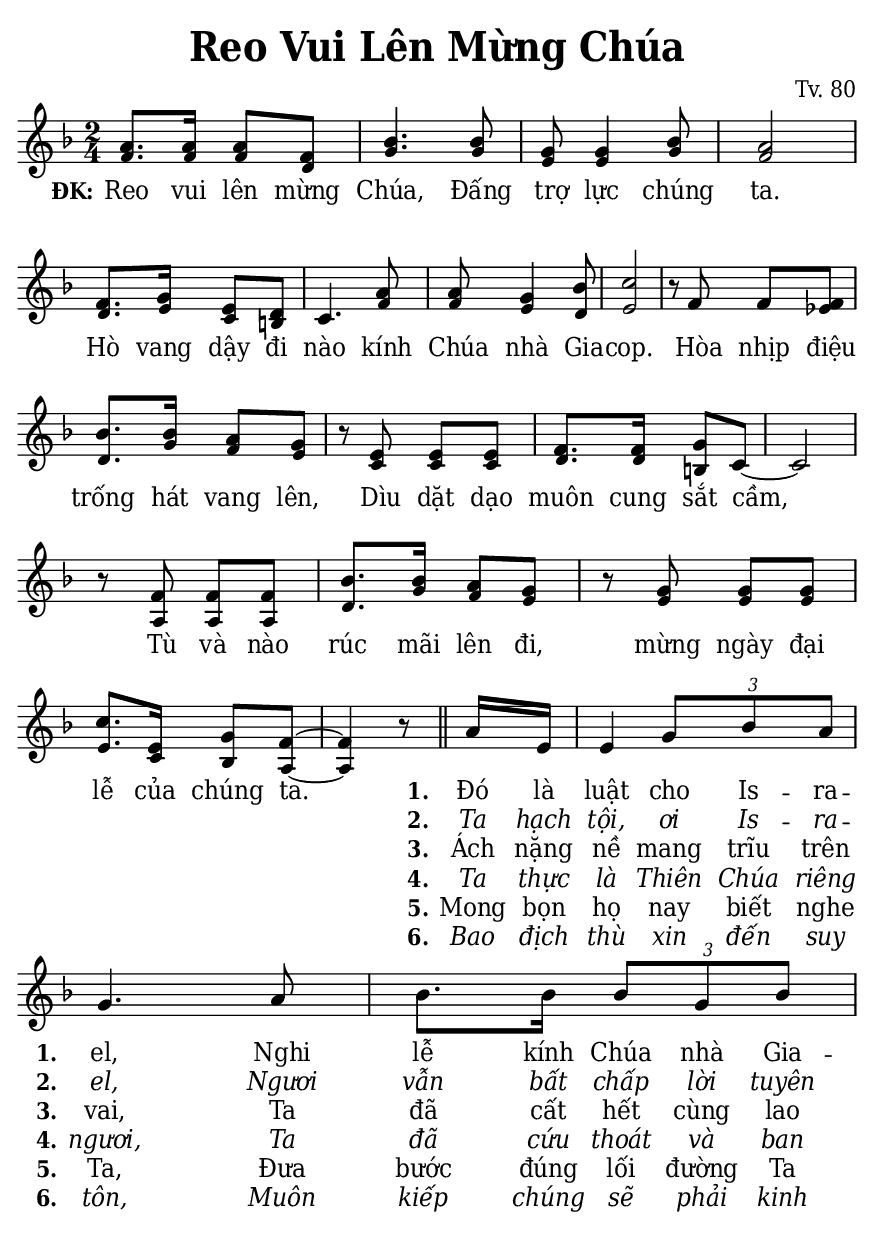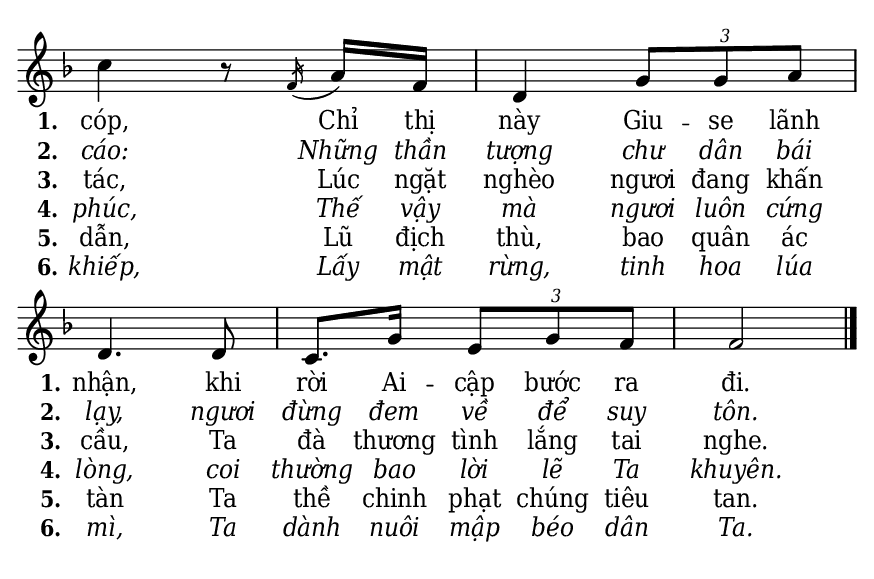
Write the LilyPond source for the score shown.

% Cài đặt chung\
\version "2.22.1"
\include "english.ly"

\header {
  title = \markup { \fontsize #1 "Reo Vui Lên Mừng Chúa" }
  composer = "Tv. 80"
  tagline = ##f
}

% mã nguồn cho những chức năng chưa hỗ trợ trong phiên bản lilypond hiện tại
% cung cấp bởi cộng đồng lilypond khi gửi email đến lilypond-user@gnu.org
% Đổi kích thước nốt cho bè phụ
notBePhu =
#(define-music-function (font-size music) (number? ly:music?)
   (for-some-music
     (lambda (m)
       (if (music-is-of-type? m 'rhythmic-event)
           (begin
             (set! (ly:music-property m 'tweaks)
                   (cons `(font-size . ,font-size)
                         (ly:music-property m 'tweaks)))
             #t)
           #f))
     music)
   music)

% in số phiên khúc trên mỗi dòng
#(define (add-grob-definition grob-name grob-entry)
     (set! all-grob-descriptions
           (cons ((@@ (lily) completize-grob-entry)
                  (cons grob-name grob-entry))
                 all-grob-descriptions)))

#(add-grob-definition
    'StanzaNumberSpanner
    `((direction . ,LEFT)
      (font-series . bold)
      (padding . 1.0)
      (side-axis . ,X)
      (stencil . ,ly:text-interface::print)
      (X-offset . ,ly:side-position-interface::x-aligned-side)
      (Y-extent . ,grob::always-Y-extent-from-stencil)
      (meta . ((class . Spanner)
               (interfaces . (font-interface
                              side-position-interface
                              stanza-number-interface
                              text-interface))))))

\layout {
    \context {
      \Global
      \grobdescriptions #all-grob-descriptions
    }
    \context {
      \Score
      \remove Stanza_number_align_engraver
      \consists
        #(lambda (context)
           (let ((texts '())
                 (syllables '()))
             (make-engraver
              (acknowledgers
               ((stanza-number-interface engraver grob source-engraver)
                  (set! texts (cons grob texts)))
               ((lyric-syllable-interface engraver grob source-engraver)
                  (set! syllables (cons grob syllables))))
              ((stop-translation-timestep engraver)
                 (for-each
                  (lambda (text)
                    (for-each
                     (lambda (syllable)
                       (ly:pointer-group-interface::add-grob
                        text
                        'side-support-elements
                        syllable))
                     syllables))
                  texts)
                 (set! syllables '())))))
    }
    \context {
      \Lyrics
      \remove Stanza_number_engraver
      \consists
        #(lambda (context)
           (let ((text #f)
                 (last-stanza #f))
             (make-engraver
              ((process-music engraver)
                 (let ((stanza (ly:context-property context 'stanza #f)))
                   (if (and stanza (not (equal? stanza last-stanza)))
                       (let ((column (ly:context-property context
'currentCommandColumn)))
                         (set! last-stanza stanza)
                         (if text
                             (ly:spanner-set-bound! text RIGHT column))
                         (set! text (ly:engraver-make-grob engraver
'StanzaNumberSpanner '()))
                         (ly:grob-set-property! text 'text stanza)
                         (ly:spanner-set-bound! text LEFT column)))))
              ((finalize engraver)
                 (if text
                     (let ((column (ly:context-property context
'currentCommandColumn)))
                       (ly:spanner-set-bound! text RIGHT column)))))))
      \override StanzaNumberSpanner.horizon-padding = 10000
    }
}

stanzaReminderOff =
  \temporary \override StanzaNumberSpanner.after-line-breaking =
     #(lambda (grob)
        ;; Can be replaced with (not (first-broken-spanner? grob)) in 2.23.
        (if (let ((siblings (ly:spanner-broken-into (ly:grob-original grob))))
              (and (pair? siblings)
                   (not (eq? grob (car siblings)))))
            (ly:grob-suicide! grob)))

stanzaReminderOn = \undo \stanzaReminderOff
% kết thúc mã nguồn

% Nhạc phiên khúc
nhacPhienKhucSop = \relative c'' {
  a8. a16 a8 f |
  bf4. bf8 |
  g g4 bf8 |
  a2 |
  f8. g16 e8 d |
  c4. a'8 |
  a g4 bf8 |
  c2 |
  r8 f, f f |
  bf8. bf16 a8 g |
  r8 e e e |
  f8. f16 g8 c, ~ |
  c2 |
  r8 f f f |
  bf8. bf16 a8 g |
  r8 g g g |
  c8. e,16 g8 f ~ |
  f4 r8 \bar "||"
  
  a16 e |
  e4 \tuplet 3/2 { g8 bf a } |
  g4. a8 |
  bf8. bf16 \tuplet 3/2 { bf8 g bf } |
  c4 r8 \slashedGrace { f,16 ( } a) f |
  d4 \tuplet 3/2 { g8 g a } |
  d,4. d8 |
  c8. g'16 \tuplet 3/2 { e8 g f } |
  f2 \bar "|."
}

nhacPhienKhucAlto = \relative c' {
  f8. f16 f8 d |
  g4. g8 |
  e e4 g8 |
  f2 |
  d8. e16 c8 b! |
  c4. f8 |
  f e4 d8 |
  e2 |
  r8 f f ef |
  d8. g16 f8 e |
  r8 c c c |
  d8. d16 b!8 c ~ |
  c2 |
  r8 a a a |
  d8. g16 f8 e |
  r8 e e e |
  e8. c16 bf8 a ~ |
  a4 r8
}

% Lời phiên khúc
loiPhienKhucSop = \lyrics {
  \stanzaReminderOff
  \set stanza = "ĐK:"
  Reo vui lên mừng Chúa,
  Đấng trợ lực chúng ta.
  Hò vang dậy đi nào kính Chúa nhà Gia -- cop.
  Hòa nhịp điệu trống hát vang lên,
  Dìu dặt dạo muôn cung sắt cầm,
  Tù và nào rúc mãi lên đi,
  mừng ngày đại lễ của chúng ta.
  \stanzaReminderOn
  <<
    {
      \set stanza = "1."
      Đó là luật cho Is -- ra -- el,
      Nghi lễ kính Chúa nhà Gia -- cóp,
      Chỉ thị này Giu -- se lãnh nhận,
      khi rời Ai -- cập bước ra đi.
    }
    \new Lyrics {
	    \set associatedVoice = "beSop"
	    \set stanza = "2."
      \override Lyrics.LyricText.font-shape = #'italic
	    Ta hạch tội, ơi Is -- ra -- el,
	    Ngươi vẫn bất chấp lời tuyên cáo:
	    Những thần tượng chư dân bái lạy,
	    ngươi đừng đem về để suy tôn.
    }
    \new Lyrics {
	    \set associatedVoice = "beSop"
	    \set stanza = "3."
	    Ách nặng nề mang trĩu trên vai,
	    Ta đã cất hết cùng lao tác,
	    Lúc ngặt nghèo ngươi đang khấn cầu,
	    Ta đà thương tình lắng tai nghe.
    }
    \new Lyrics {
	    \set associatedVoice = "beSop"
	    \set stanza = "4."
      \override Lyrics.LyricText.font-shape = #'italic
	    Ta thực là Thiên Chúa riêng ngươi,
	    Ta đã cứu thoát và ban phúc,
	    Thế vậy mà ngươi luôn cứng lòng,
	    coi thường bao lời lẽ Ta khuyên.
    }
    \new Lyrics {
	    \set associatedVoice = "beSop"
	    \set stanza = "5."
	    Mong bọn họ nay biết nghe Ta,
	    Đưa bước đúng lối đường Ta dẫn,
	    Lũ địch thù, bao quân ác tàn
	    Ta thề chinh phạt chúng tiêu tan.
    }
    \new Lyrics {
	    \set associatedVoice = "beSop"
	    \set stanza = "6."
      \override Lyrics.LyricText.font-shape = #'italic
	    Bao địch thù xin đến suy tôn,
	    Muôn kiếp chúng sẽ phải kinh khiếp,
	    Lấy mật rừng, tinh hoa lúa mì,
	    Ta dành nuôi mập béo dân Ta.
    }
  >>
}

% Dàn trang
\paper {
  #(set-paper-size "a5")
  top-margin = 3\mm
  bottom-margin = 3\mm
  left-margin = 3\mm
  right-margin = 3\mm
  indent = #0
  #(define fonts
	 (make-pango-font-tree "Deja Vu Serif Condensed"
	 		       "Deja Vu Serif Condensed"
			       "Deja Vu Serif Condensed"
			       (/ 20 20)))
  print-page-number = ##f
}

TongNhip = {
  \key f \major \time 2/4
  \set Timing.beamExceptions = #'()
  \set Timing.baseMoment = #(ly:make-moment 1/4)
}

\score {
  \new ChoirStaff <<
    \new Staff \with {
        \consists "Merge_rests_engraver"
        printPartCombineTexts = ##f
      }
      <<
      \new Voice \TongNhip \partCombine 
        \nhacPhienKhucSop
        \notBePhu -1 { \nhacPhienKhucAlto }
      \new NullVoice = beSop \nhacPhienKhucSop
      \new Lyrics \lyricsto beSop \loiPhienKhucSop
      >>
  >>
  \layout {
    \override Lyrics.LyricSpace.minimum-distance = #1.5
    \override Score.BarNumber.break-visibility = ##(#f #f #f)
    \override Score.SpacingSpanner.uniform-stretching = ##t
  } 
}
